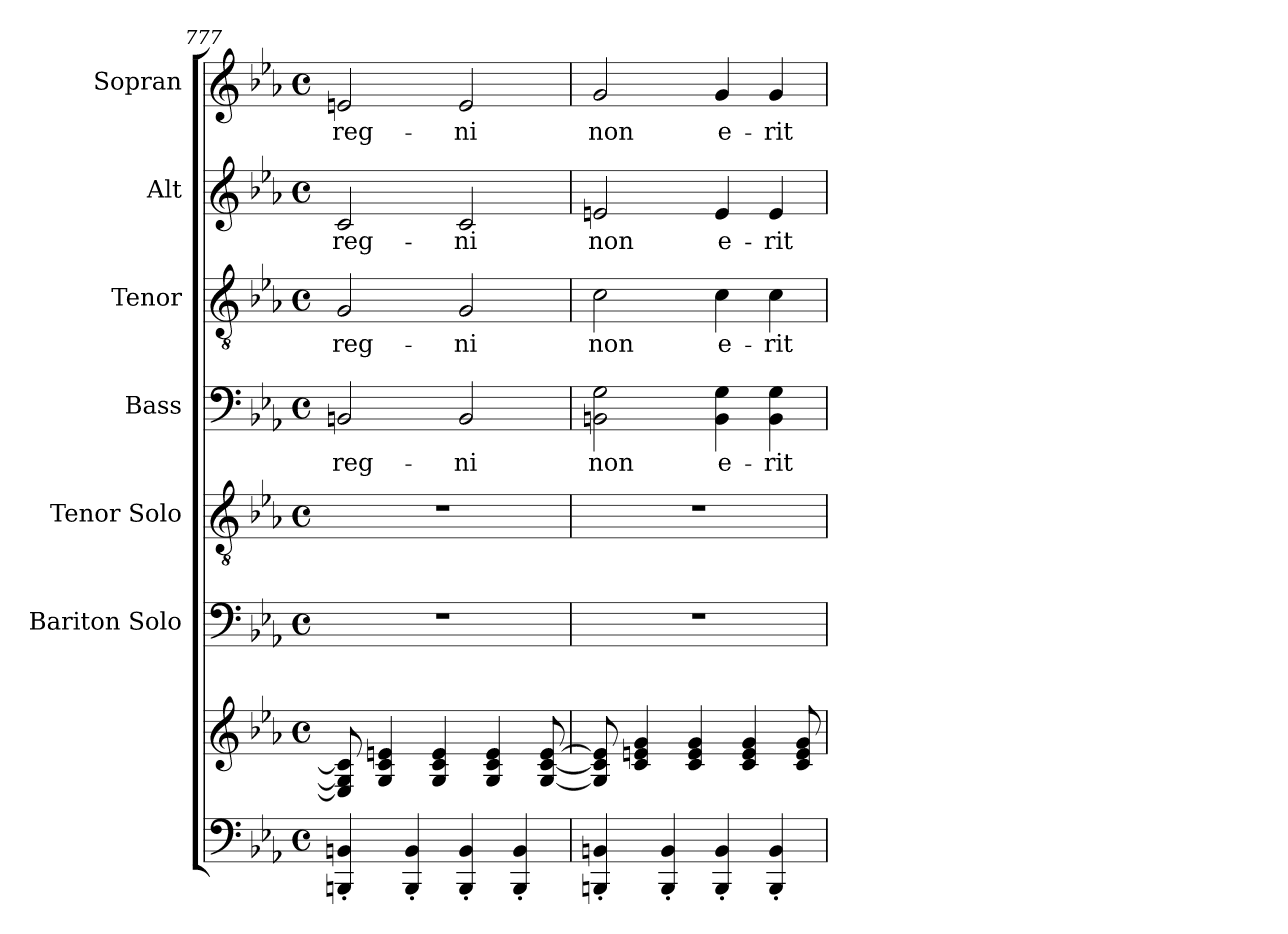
**kern	**kern	**kern	**kern	**kern	**text	**kern	**text	**kern	**text	**kern	**text
*part7	*part7	*part6	*part5	*part4	*part4	*part3	*part3	*part2	*part2	*part1	*part1
*staff8	*staff7	*staff6	*staff5	*staff4	*staff4	*staff3	*staff3	*staff2	*staff2	*staff1	*staff1
*	*	*I"Bariton Solo	*I"Tenor Solo	*I"Bass	*	*I"Tenor	*	*I"Alt	*	*I"Sopran	*
*	*	*	*	*I'B.	*	*I'T.	*	*I'A.	*	*I'S.	*
*clefF4	*clefG2	*clefF4	*clefGv2	*clefF4	*	*clefGv2	*	*clefG2	*	*clefG2	*
*k[b-e-a-]	*k[b-e-a-]	*k[b-e-a-]	*k[b-e-a-]	*k[b-e-a-]	*	*k[b-e-a-]	*	*k[b-e-a-]	*	*k[b-e-a-]	*
*E-:	*E-:	*E-:	*E-:	*E-:	*	*E-:	*	*E-:	*	*E-:	*
*M4/4	*M4/4	*M4/4	*M4/4	*M4/4	*	*M4/4	*	*M4/4	*	*M4/4	*
*met(c)	*met(c)	*met(c)	*met(c)	*met(c)	*	*met(c)	*	*met(c)	*	*met(c)	*
=777	=777	=777	=777	=777	=777	=777	=777	=777	=777	=777	=777
!	!	!	!	!	!LO:LY:b	!	!LO:LY:b	!	!LO:LY:b	!	!LO:LY:b
4BBBn/'< 4BBn/'<	8E/] 8G/] 8c/]	1r	1r	2BBn/	reg-	2G/	reg-	2c/	reg-	2en/	reg-
.	4G/ 4c/ 4en/	.	.	.	.	.	.	.	.	.	.
4BBB/'< 4BB/'<	.	.	.	.	.	.	.	.	.	.	.
.	4G/ 4c/ 4e/	.	.	.	.	.	.	.	.	.	.
!	!	!	!	!	!LO:LY:b	!	!LO:LY:b	!	!LO:LY:b	!	!LO:LY:b
4BBB/'< 4BB/'<	.	.	.	2BB/	-ni	2G/	-ni	2c/	-ni	2e/	-ni
.	4G/ 4c/ 4e/	.	.	.	.	.	.	.	.	.	.
4BBB/'< 4BB/'<	.	.	.	.	.	.	.	.	.	.	.
.	[8G/ [8c/ [8e/	.	.	.	.	.	.	.	.	.	.
!!LO:LB:g=z
=778	=778	=778	=778	=778	=778	=778	=778	=778	=778	=778	=778
!	!	!	!	!	!LO:LY:b	!	!LO:LY:b	!	!LO:LY:b	!	!LO:LY:b
4BBBn/'< 4BBn/'<	8G/] 8c/] 8e/]	1r	1r	2BBn\ 2G\	non	2c\	non	2en/	non	2g/	non
.	4c/ 4en/ 4g/	.	.	.	.	.	.	.	.	.	.
4BBB/'< 4BB/'<	.	.	.	.	.	.	.	.	.	.	.
.	4c/ 4e/ 4g/	.	.	.	.	.	.	.	.	.	.
!	!	!	!	!	!LO:LY:b	!	!LO:LY:b	!	!LO:LY:b	!	!LO:LY:b
4BBB/'< 4BB/'<	.	.	.	4BB\ 4G\	e-	4c\	e-	4e/	e-	4g/	e-
.	4c/ 4e/ 4g/	.	.	.	.	.	.	.	.	.	.
!	!	!	!	!	!LO:LY:b	!	!LO:LY:b	!	!LO:LY:b	!	!LO:LY:b
4BBB/'< 4BB/'<	.	.	.	4BB\ 4G\	-rit	4c\	-rit	4e/	-rit	4g/	-rit
.	8c/ 8e/ 8g/	.	.	.	.	.	.	.	.	.	.
=	=	=	=	=	=	=	=	=	=	=	=
*-	*-	*-	*-	*-	*-	*-	*-	*-	*-	*-	*-
